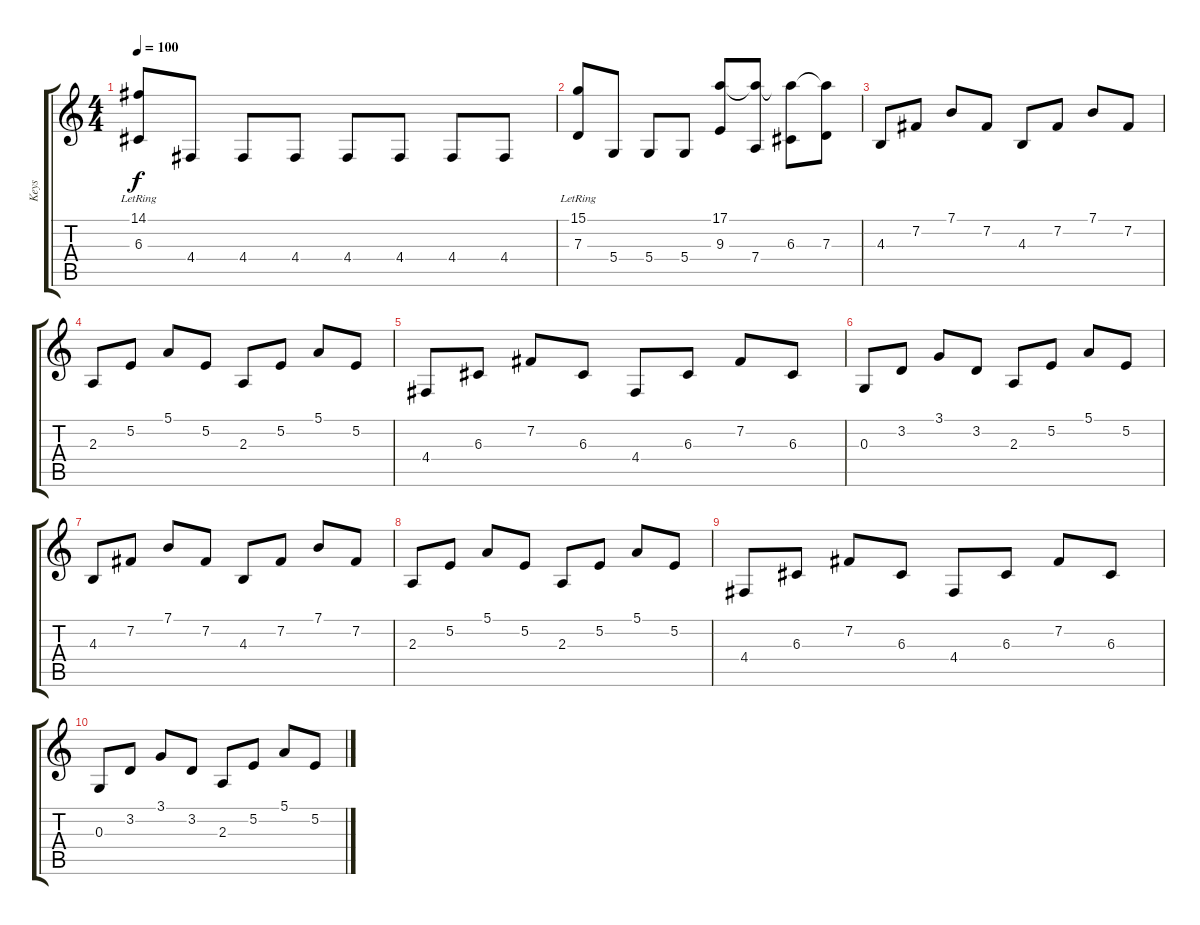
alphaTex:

\track ("Keys" "Keys") {instrument stringensemble1}
\staff {score tabs}
\tuning (E4 B3 G3 D3 A2 E2) {hide}
\ts (4 4)
\tempo 100
\clef g2
\ks c
(14.1{lr} 6.3).8{dy f} 4.4.8 4.4.8 4.4.8 4.4.8 4.4.8 4.4.8 4.4.8 |
(15.1{lr} 7.3).8 5.4.8 5.4.8 5.4.8 (17.1 9.3).8 (17.1{t} 7.4).8 (17.1{t} 6.3).8 (17.1{t} 7.3).8 |
4.3.8 7.2.8 7.1.8 7.2.8 4.3.8 7.2.8 7.1.8 7.2.8 |
2.3.8 5.2.8 5.1.8 5.2.8 2.3.8 5.2.8 5.1.8 5.2.8 |
4.4.8 6.3.8 7.2.8 6.3.8 4.4.8 6.3.8 7.2.8 6.3.8 |
0.3.8 3.2.8 3.1.8 3.2.8 2.3.8 5.2.8 5.1.8 5.2.8 |
4.3.8 7.2.8 7.1.8 7.2.8 4.3.8 7.2.8 7.1.8 7.2.8 |
2.3.8 5.2.8 5.1.8 5.2.8 2.3.8 5.2.8 5.1.8 5.2.8 |
4.4.8 6.3.8 7.2.8 6.3.8 4.4.8 6.3.8 7.2.8 6.3.8 |
0.3.8 3.2.8 3.1.8 3.2.8 2.3.8 5.2.8 5.1.8 5.2.8
